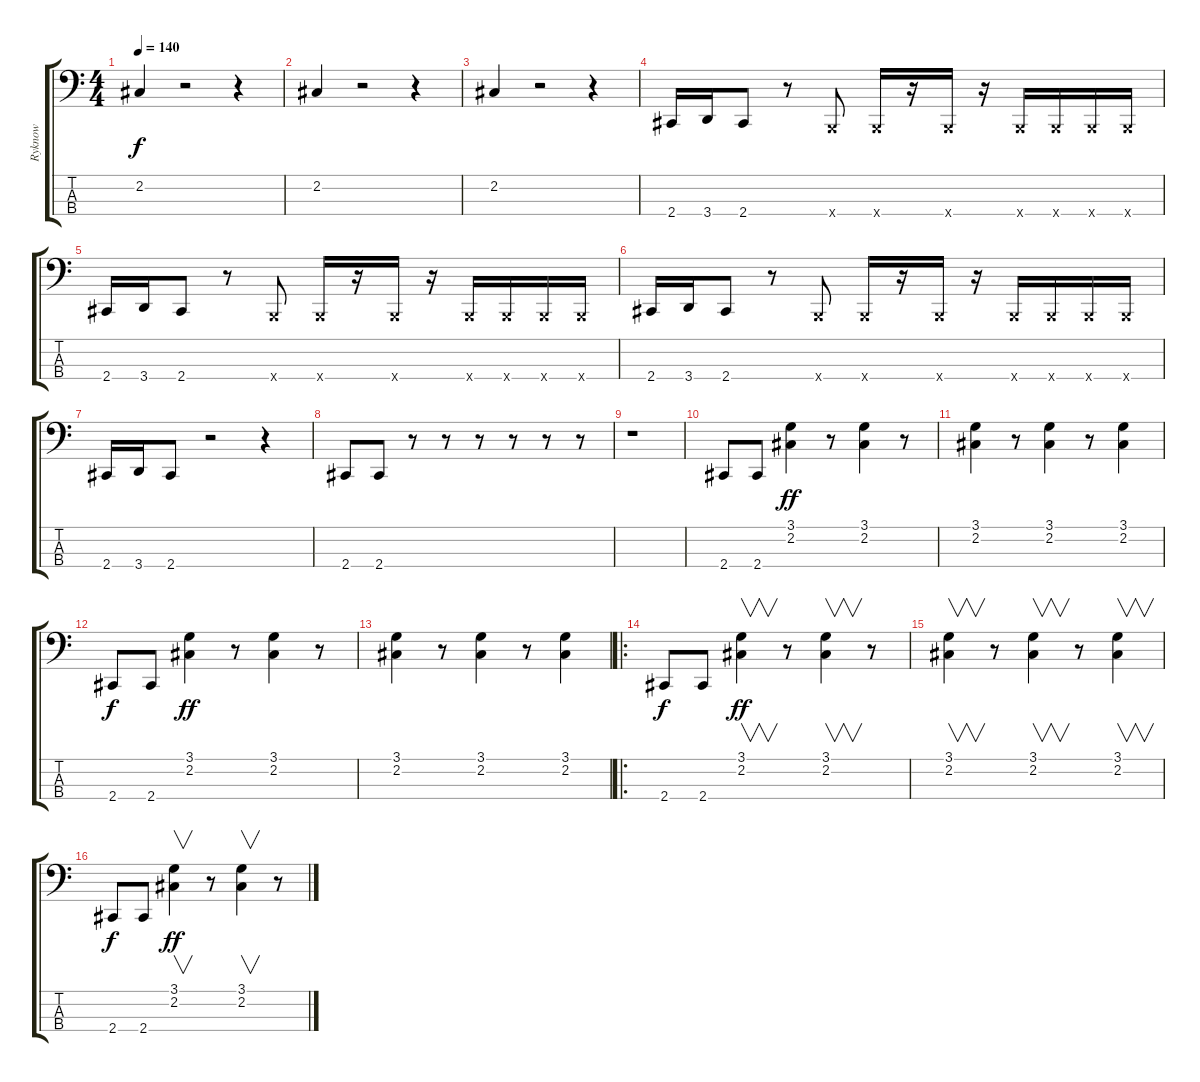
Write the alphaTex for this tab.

\track ("Ryknow" "Ryknow") {instrument slapbass1}
\staff {score tabs}
\tuning (E2 B1 Gb1 B0) {hide}
\ts (4 4)
\tempo 140
\clef f4
\ks c
2.2.4{dy f instrument slapbass1} r.2 r.4 |
2.2.4{instrument slapbass1} r.2 r.4 |
2.2.4{instrument slapbass1} r.2 r.4 |
2.4.16{instrument electricbassfinger} 3.4.16 2.4.8 r.8 0.4{x}.8 0.4{x}.16 r.16 0.4{x}.16 r.16 0.4{x}.16 0.4{x}.16 0.4{x}.16 0.4{x}.16 |
2.4.16 3.4.16 2.4.8 r.8 0.4{x}.8 0.4{x}.16 r.16 0.4{x}.16 r.16 0.4{x}.16 0.4{x}.16 0.4{x}.16 0.4{x}.16 |
2.4.16 3.4.16 2.4.8 r.8 0.4{x}.8 0.4{x}.16 r.16 0.4{x}.16 r.16 0.4{x}.16 0.4{x}.16 0.4{x}.16 0.4{x}.16 |
2.4.16 3.4.16 2.4.8 r.2 r.4 |
2.4.8{instrument electricbassfinger} 2.4.8 r.8 r.8 r.8 r.8 r.8 r.8 |
r.1 |
2.4.8{instrument slapbass1} 2.4.8 (3.1 2.2).4{dy ff} r.8 (3.1 2.2).4 r.8 |
(3.1 2.2).4 r.8 (3.1 2.2).4 r.8 (3.1 2.2).4 |
2.4.8{dy f} 2.4.8 (3.1 2.2).4{dy ff} r.8 (3.1 2.2).4 r.8 |
(3.1 2.2).4 r.8 (3.1 2.2).4 r.8 (3.1 2.2).4 |
\ro
2.4.8{dy f} 2.4.8 (3.1 2.2).4{v dy ff} r.8 (3.1 2.2).4{v} r.8 |
(3.1 2.2).4{v} r.8 (3.1 2.2).4{v} r.8 (3.1 2.2).4{v} |
2.4.8{dy f} 2.4.8 (3.1 2.2).4{v dy ff} r.8 (3.1 2.2).4{v} r.8
